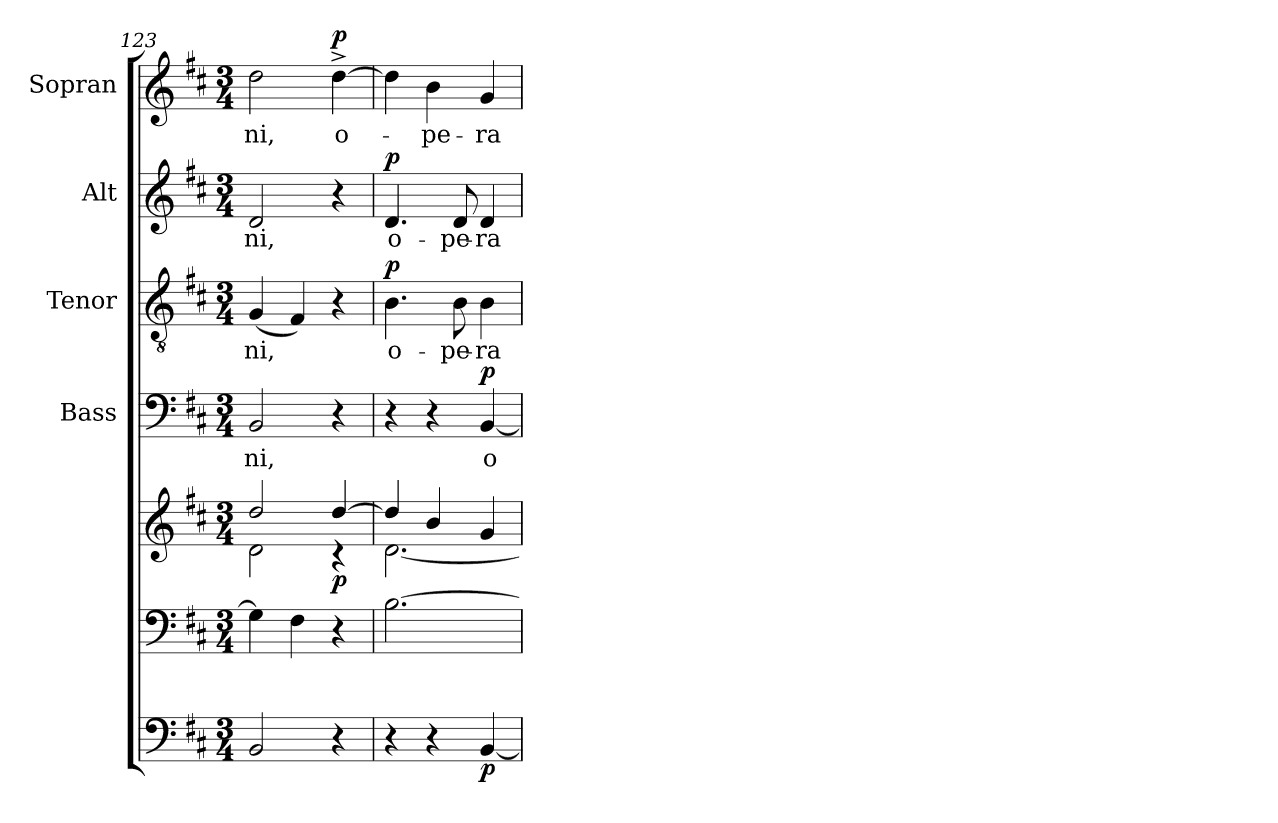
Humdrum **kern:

**kern	**dynam	**kern	**kern	**dynam	**kern	**text	**dynam	**kern	**text	**dynam	**kern	**text	**dynam	**kern	**text	**dynam
*part6	*part6	*part5	*part5	*part5	*part4	*part4	*part4	*part3	*part3	*part3	*part2	*part2	*part2	*part1	*part1	*part1
*staff7	*staff7	*staff6	*staff5	*staff5/6	*staff4	*staff4	*staff4	*staff3	*staff3	*staff3	*staff2	*staff2	*staff2	*staff1	*staff1	*staff1
*	*	*	*	*	*I"Bass	*	*	*I"Tenor	*	*	*I"Alt	*	*	*I"Sopran	*	*
*	*	*	*	*	*I'B.	*	*	*I'T.	*	*	*I'A.	*	*	*I'S.	*	*
*clefF4	*	*clefF4	*clefG2	*	*clefF4	*	*	*clefGv2	*	*	*clefG2	*	*	*clefG2	*	*
*k[f#c#]	*	*k[f#c#]	*k[f#c#]	*	*k[f#c#]	*	*	*k[f#c#]	*	*	*k[f#c#]	*	*	*k[f#c#]	*	*
*D:	*	*D:	*D:	*	*D:	*	*	*D:	*	*	*D:	*	*	*D:	*	*
*M3/4	*	*M3/4	*M3/4	*	*M3/4	*	*	*M3/4	*	*	*M3/4	*	*	*M3/4	*	*
=123	=123	=123	=123	=123	=123	=123	=123	=123	=123	=123	=123	=123	=123	=123	=123	=123
*	*	*	*^	*	*	*	*	*	*	*	*	*	*	*	*	*
!	!	!	!	!	!	!	!LO:LY:b	!	!	!LO:LY:b	!	!	!LO:LY:b	!	!	!LO:LY:b	!
2BB/	.	4G\]	2dd/	2d\	.	2BB/	-ni,	.	(<4G/	-ni,	.	2d/	-ni,	.	2dd\	-ni,	.
.	.	4F#\	.	.	.	.	.	.	4F#/)	.	.	.	.	.	.	.	.
!	!	!	!	!	!LO:DY:b	!	!	!	!	!	!	!	!	!	!	!LO:LY:b	!LO:DY:a
4r	.	4r	[>4dd/	4rc	p	4r	.	.	4r	.	.	4r	.	.	[4dd^>\	o-	p
=124	=124	=124	=124	=124	=124	=124	=124	=124	=124	=124	=124	=124	=124	=124	=124	=124	=124
!	!	!	!	!	!	!	!	!	!	!LO:LY:b	!LO:DY:a	!	!LO:LY:b	!LO:DY:a	!	!	!
4r	.	[2.B\	4dd/]	[<2.d\	.	4r	.	.	4.B\	o-	p	4.d/	o-	p	4dd\]	.	.
!	!	!	!	!	!	!	!	!	!	!	!	!	!	!	!	!LO:LY:b	!
4r	.	.	4b/	.	.	4r	.	.	.	.	.	.	.	.	4b\	-pe-	.
!	!	!	!	!	!	!	!	!	!	!LO:LY:b	!	!	!LO:LY:b	!	!	!	!
.	.	.	.	.	.	.	.	.	8B\	-pe-	.	8d/	-pe-	.	.	.	.
!	!LO:DY:b	!	!	!	!	!	!LO:LY:b	!LO:DY:a	!	!LO:LY:b	!	!	!LO:LY:b	!	!	!LO:LY:b	!
[4BB/	p	.	4g/	.	.	[4BB/	o-	p	4B\	-ra	.	4d/	-ra	.	4g/	-ra	.
*	*	*	*v	*v	*	*	*	*	*	*	*	*	*	*	*	*	*
=	=	=	=	=	=	=	=	=	=	=	=	=	=	=	=	=
*-	*-	*-	*-	*-	*-	*-	*-	*-	*-	*-	*-	*-	*-	*-	*-	*-
